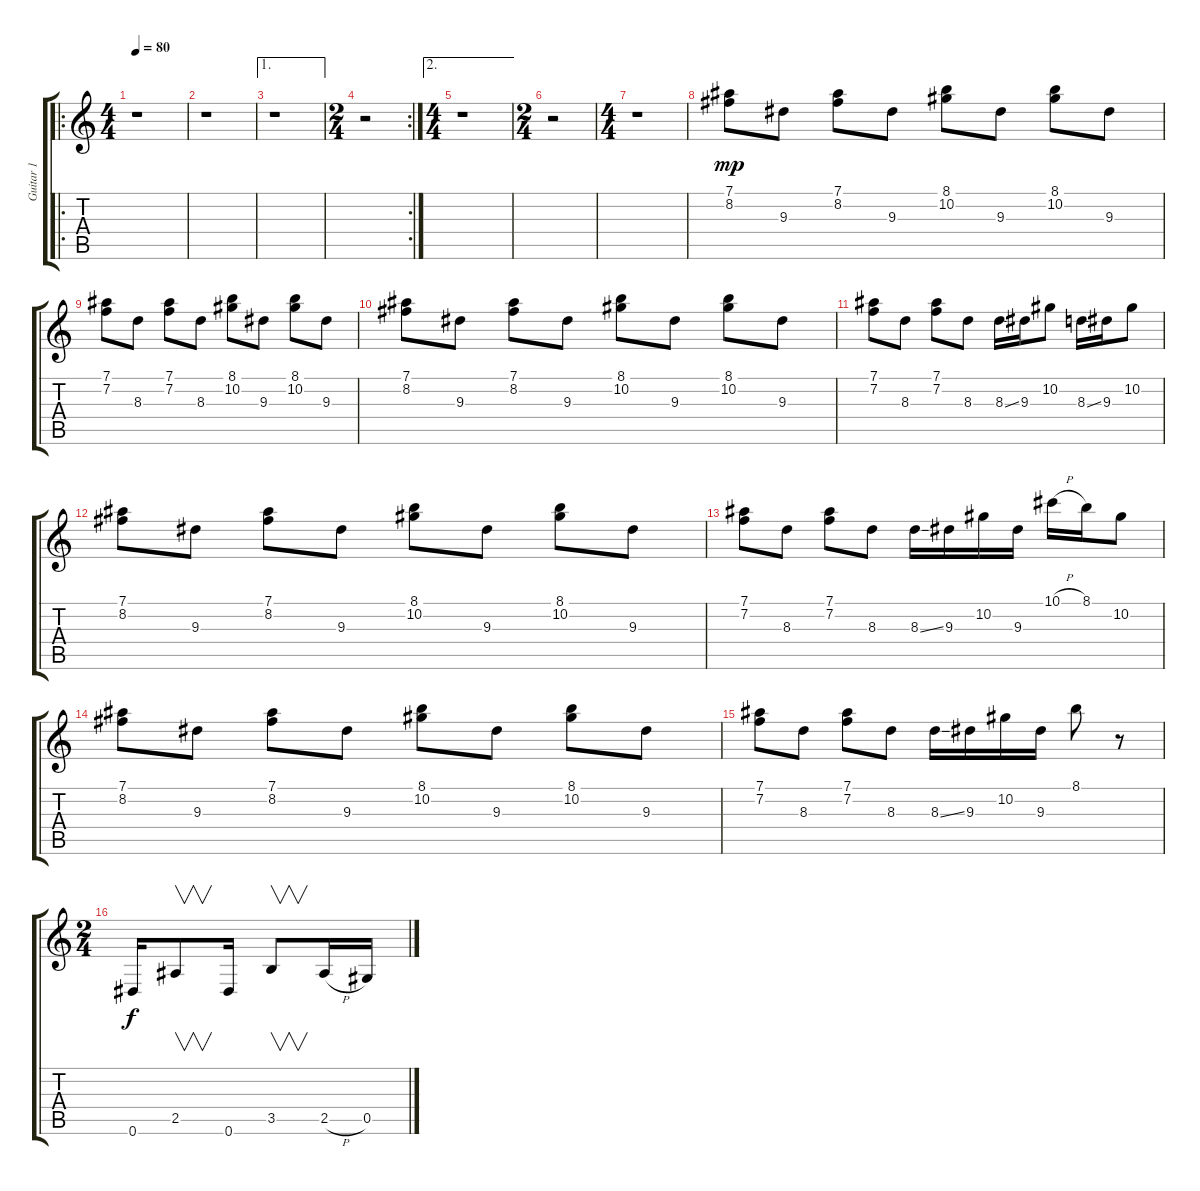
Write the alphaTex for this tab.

\track ("Guitar 1" "Guitar 1") {instrument distortionguitar}
\staff {score tabs}
\tuning (Eb4 Bb3 Gb3 Db3 Ab2 Eb2) {hide}
\ro
\ts (4 4)
\tempo 80
\clef g2
\ks c
r.1{dy mp instrument distortionguitar} |
r.1 |
\ae 1
r.1 |
\rc 2
\ts (2 4)
r.2 |
\ae 2
\ts (4 4)
r.1 |
\ts (2 4)
r.2 |
\ts (4 4)
r.1 |
(7.1 8.2).8{instrument electricguitarclean} 9.3.8 (7.1 8.2).8 9.3.8 (8.1 10.2).8 9.3.8 (8.1 10.2).8 9.3.8 |
(7.1 7.2).8 8.3.8 (7.1 7.2).8 8.3.8 (8.1 10.2).8 9.3.8 (8.1 10.2).8 9.3.8 |
(7.1 8.2).8 9.3.8 (7.1 8.2).8 9.3.8 (8.1 10.2).8 9.3.8 (8.1 10.2).8 9.3.8 |
(7.1 7.2).8 8.3.8 (7.1 7.2).8 8.3.8 8.3{ss}.16 9.3.16 10.2.8 8.3{ss}.16 9.3.16 10.2.8 |
(7.1 8.2).8 9.3.8 (7.1 8.2).8 9.3.8 (8.1 10.2).8 9.3.8 (8.1 10.2).8 9.3.8 |
(7.1 7.2).8 8.3.8 (7.1 7.2).8 8.3.8 8.3{ss}.16 9.3.16 10.2.16 9.3.16 10.1{h}.16 8.1.16 10.2.8 |
(7.1 8.2).8 9.3.8 (7.1 8.2).8 9.3.8 (8.1 10.2).8 9.3.8 (8.1 10.2).8 9.3.8 |
(7.1 7.2).8 8.3.8 (7.1 7.2).8 8.3.8 8.3{ss}.16 9.3.16 10.2.16 9.3.16 8.1.8 r.8 |
\ts (2 4)
0.6.16{dy f instrument electricguitarmuted} 2.5.8{v instrument distortionguitar} 0.6.16{instrument electricguitarmuted} 3.5.8{v instrument distortionguitar} 2.5{h}.16 0.5.16
